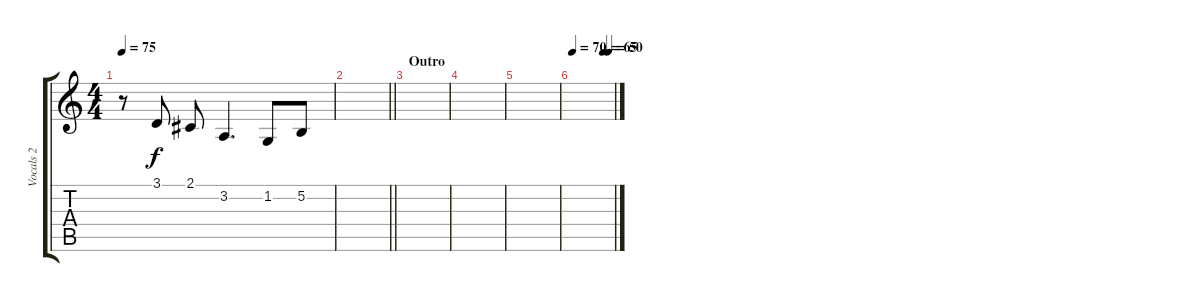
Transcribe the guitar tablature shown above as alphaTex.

\track ("Vocals 2" "Vocals 2") {mute instrument lead2sawtooth}
\staff {score tabs}
\tuning (B3 Gb3 D3 A2 E2 B1) {hide}
\ts (4 4)
\tempo 75
\clef g2
\ks c
r.8{dy f} 3.1.8 2.1.8 3.2.4{d} 1.2.8 5.2.8 |
\barLineRight lightlight
|
\section ("" "Outro")
|
|
|
\tempo 70
\tempo (65 0.75)
\tempo (50 0.875)
